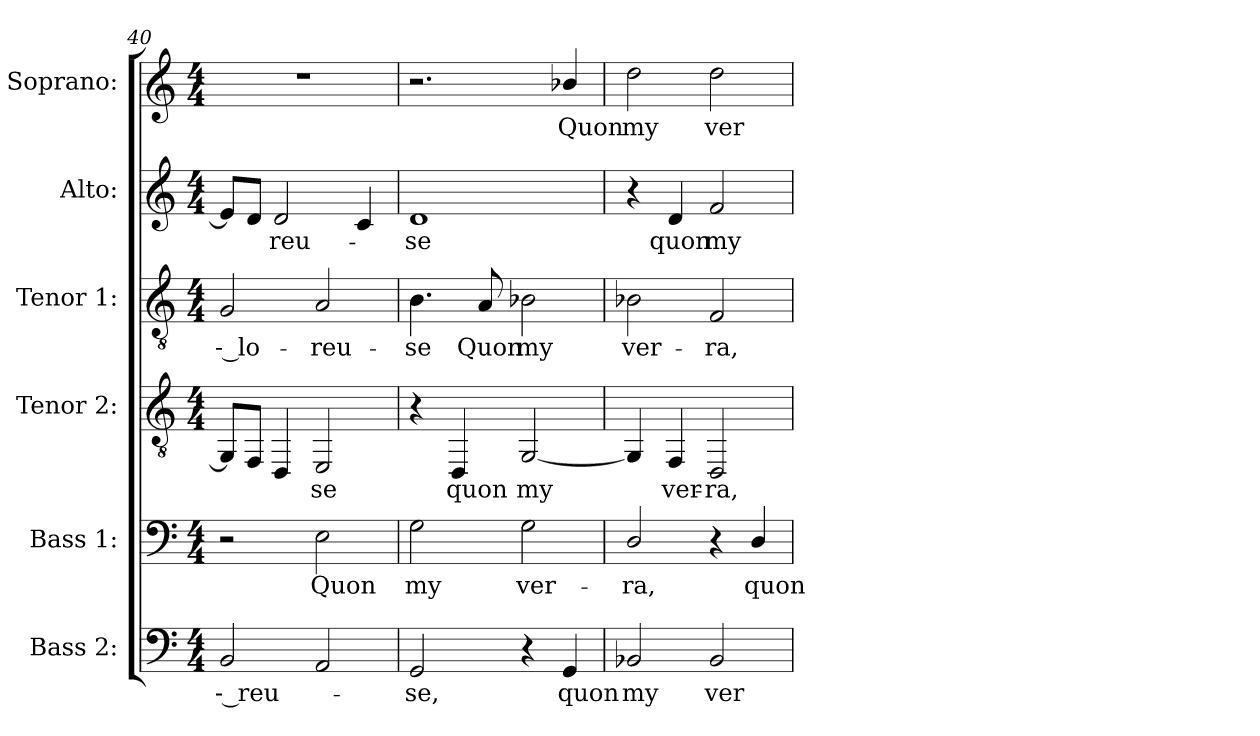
**kern	**text	**kern	**text	**kern	**text	**kern	**text	**kern	**text	**kern	**text
*part6	*part6	*part5	*part5	*part4	*part4	*part3	*part3	*part2	*part2	*part1	*part1
*staff6	*staff6	*staff5	*staff5	*staff4	*staff4	*staff3	*staff3	*staff2	*staff2	*staff1	*staff1
*I"Bass 2:	*	*I"Bass 1:	*	*I"Tenor 2:	*	*I"Tenor 1:	*	*I"Alto:	*	*I"Soprano:	*
*I'B.	*	*I'B.	*	*I'Tenor	*	*	*	*I'Alto 1	*	*I'S.	*
!!LO:PB:g=z
*clefF4	*	*clefF4	*	*clefGv2	*	*clefGv2	*	*clefG2	*	*clefG2	*
*	*	*	*	*	*	*ITrd7c12	*	*	*	*	*
*k[]	*	*k[]	*	*k[]	*	*k[]	*	*k[]	*	*k[]	*
*a:	*	*a:	*	*a:	*	*a:	*	*a:	*	*a:	*
*M4/4	*	*M4/4	*	*M4/4	*	*M4/4	*	*M4/4	*	*M4/4	*
=40	=40	=40	=40	=40	=40	=40	=40	=40	=40	=40	=40
!	!LO:LY:b:color=#000000	!	!	!	!	!	!	!	!	!	!
!	!	!	!	!	!	!	!LO:LY:b:color=#000000	!	!	!	!
!	!	!	!	!	!	!	!	!	!LO:LY:b:color=#000000	!	!
2BBi/	-- reu-	2r	.	8GGi/L]	.	2GGi/	-- lo-	8ei/L]	--	1r	.
.	.	.	.	8FFi/J	.	.	.	8di/J	.	.	.
!	!	!	!	!	!	!	!	!	!LO:LY:b:color=#000000	!	!
.	.	.	.	4DDi/	.	.	.	2di/	reu-	.	.
!	!	!	!LO:LY:b:color=#000000	!	!	!	!	!	!	!	!
!	!	!	!	!	!LO:LY:b:color=#000000	!	!	!	!	!	!
!	!	!	!	!	!	!	!LO:LY:b:color=#000000	!	!	!	!
2AAi/	.	2Ei\	Quon	2EEi/	-se	2AAi/	-reu-	.	.	.	.
.	.	.	.	.	.	.	.	4ci/	.	.	.
=41	=41	=41	=41	=41	=41	=41	=41	=41	=41	=41	=41
!	!LO:LY:b:color=#000000	!	!	!	!	!	!	!	!	!	!
!	!	!	!LO:LY:b:color=#000000	!	!	!	!	!	!	!	!
!	!	!	!	!	!	!	!LO:LY:b:color=#000000	!	!	!	!
!	!	!	!	!	!	!	!	!	!LO:LY:b:color=#000000	!	!
2GGi/	-se,	2Gi\	my	4r	.	4.BBi\	-se	1di	-se	2.r	.
!	!	!	!	!	!LO:LY:b:color=#000000	!	!	!	!	!	!
.	.	.	.	4DDi/	quon	.	.	.	.	.	.
!	!	!	!	!	!	!	!LO:LY:b:color=#000000	!	!	!	!
.	.	.	.	.	.	8AAi/	Quon	.	.	.	.
!	!	!	!LO:LY:b:color=#000000	!	!	!	!	!	!	!	!
!	!	!	!	!	!LO:LY:b:color=#000000	!	!	!	!	!	!
!	!	!	!	!	!	!	!LO:LY:b:color=#000000	!	!	!	!
4r	.	2Gi\	ver-	[2GGi/	my	2BB-Xi\	my	.	.	.	.
!	!LO:LY:b:color=#000000	!	!	!	!	!	!	!	!	!	!
!	!	!	!	!	!	!	!	!	!	!	!LO:LY:b:color=#000000
4GGi/	quon	.	.	.	.	.	.	.	.	4b-Xi/	Quon
=42	=42	=42	=42	=42	=42	=42	=42	=42	=42	=42	=42
!	!LO:LY:b:color=#000000	!	!	!	!	!	!	!	!	!	!
!	!	!	!LO:LY:b:color=#000000	!	!	!	!	!	!	!	!
!	!	!	!	!	!	!	!LO:LY:b:color=#000000	!	!	!	!
!	!	!	!	!	!	!	!	!	!	!	!LO:LY:b:color=#000000
2BB-Xi/	my	2Di/	-ra,	4GGi/]	.	2BB-Xi\	ver-	4r	.	2ddi\	my
!	!	!	!	!	!LO:LY:b:color=#000000	!	!	!	!	!	!
!	!	!	!	!	!	!	!	!	!LO:LY:b:color=#000000	!	!
.	.	.	.	4FFi/	ver-	.	.	4di/	quon	.	.
!	!LO:LY:b:color=#000000	!	!	!	!	!	!	!	!	!	!
!	!	!	!	!	!LO:LY:b:color=#000000	!	!	!	!	!	!
!	!	!	!	!	!	!	!LO:LY:b:color=#000000	!	!	!	!
!	!	!	!	!	!	!	!	!	!LO:LY:b:color=#000000	!	!
!	!	!	!	!	!	!	!	!	!	!	!LO:LY:b:color=#000000
2BB-i/	ver-	4r	.	2DDi/	-ra,	2FFi/	-ra,	2fi/	my	2ddi\	ver-
!	!	!	!LO:LY:b:color=#000000	!	!	!	!	!	!	!	!
.	.	4Di/	quon	.	.	.	.	.	.	.	.
=	=	=	=	=	=	=	=	=	=	=	=
*-	*-	*-	*-	*-	*-	*-	*-	*-	*-	*-	*-
